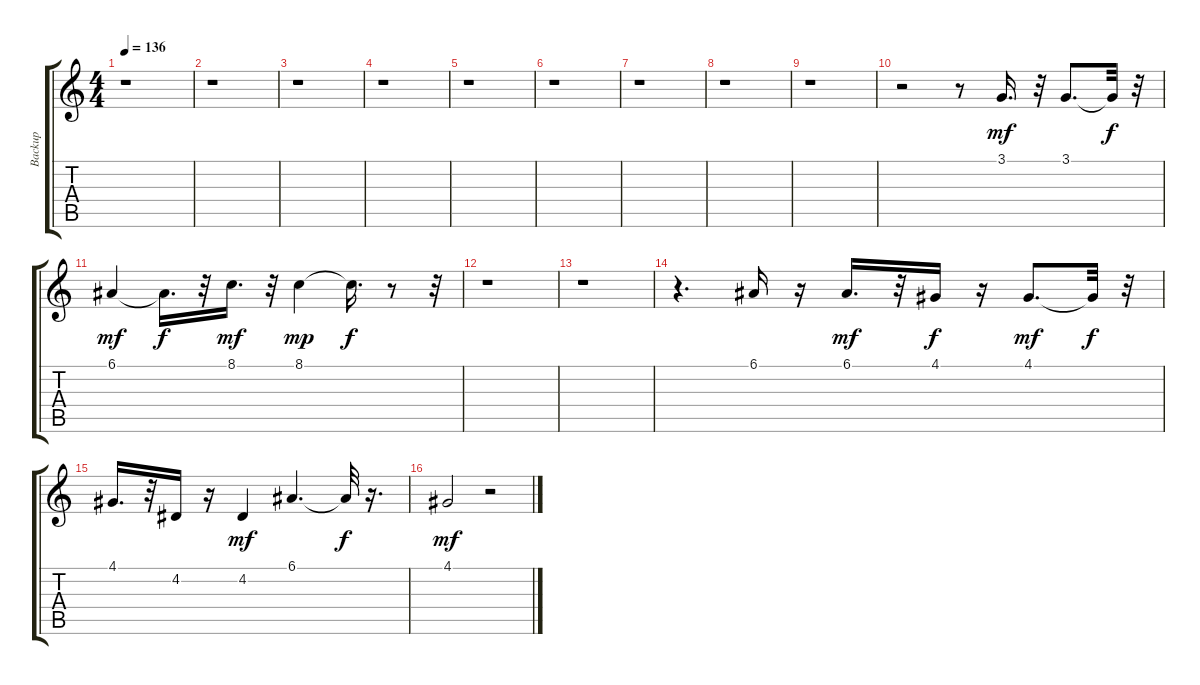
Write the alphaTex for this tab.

\track ("Backup" "Backup") {instrument choiraahs}
\staff {score tabs}
\tuning (E4 B3 G3 D3 A2 E2) {hide}
\ts (4 4)
\tempo 136
\clef g2
\ks c
r.1{dy f} |
r.1 |
r.1 |
r.1 |
r.1 |
r.1 |
r.1 |
r.1 |
r.1 |
r.2 r.8 3.1.16{d dy mf} r.32 3.1.8{d} 3.1{t}.32{dy f} r.32 |
6.1.4{dy mf} 6.1{t}.16{d dy f} r.32 8.1.16{d dy mf} r.32 8.1.4{dy mp} 8.1{t}.16{d dy f} r.8 r.32 |
r.1 |
r.1 |
r.4{d} 6.1.16 r.16 6.1.16{d dy mf} r.32 4.1.16{dy f} r.16 4.1.8{d dy mf} 4.1{t}.32{dy f} r.32 |
4.1.16{d} r.32 4.2.16 r.16 4.2.4{dy mf} 6.1.4{d} 6.1{t}.32{dy f} r.16{d} |
4.1.2{dy mf} r.2
